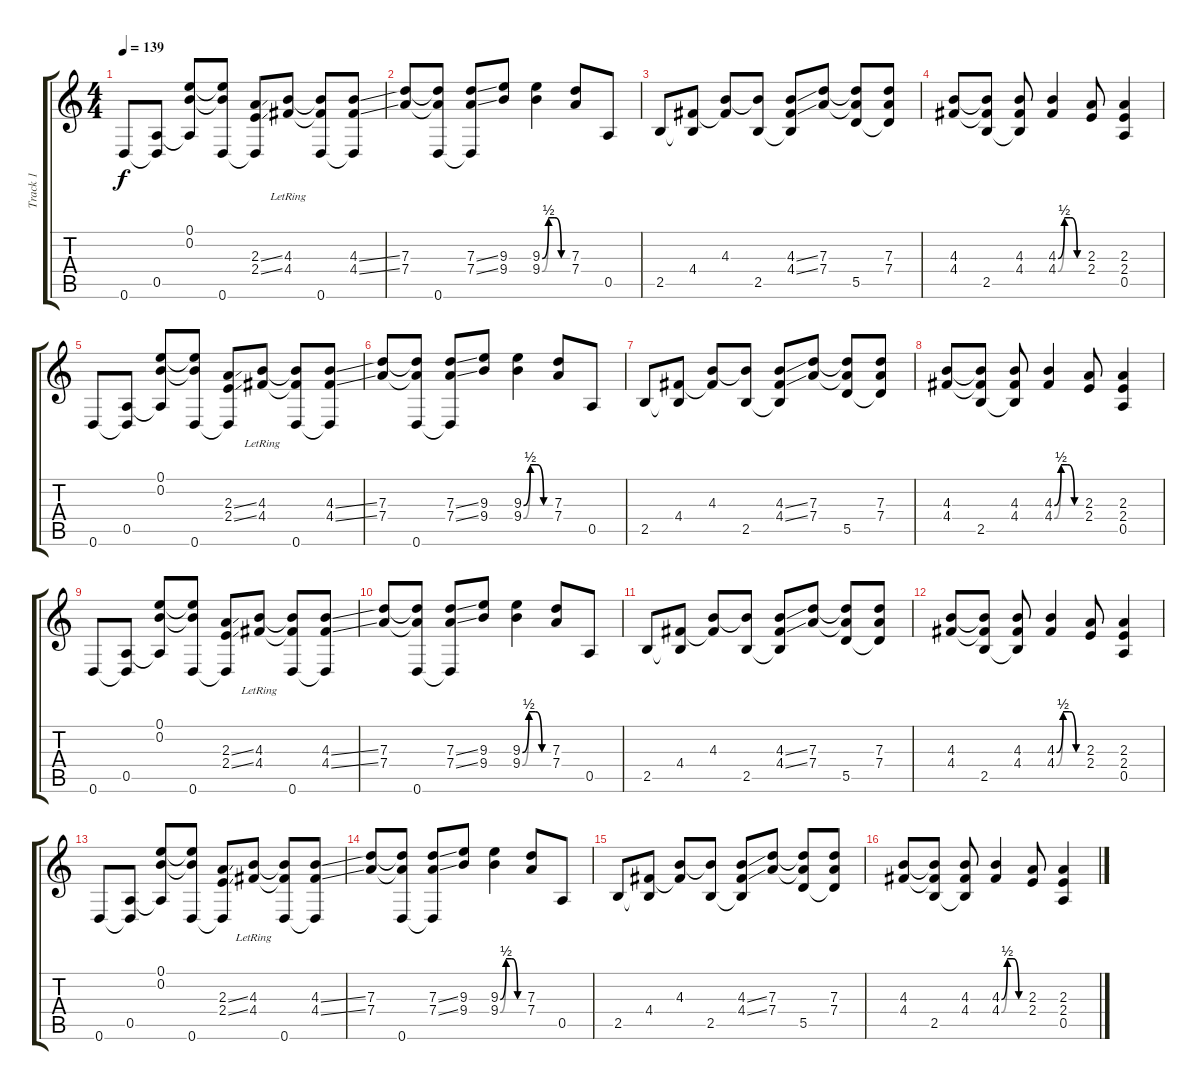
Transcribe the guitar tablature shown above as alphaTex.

\track ("Track 1" "Track 1") {instrument electricguitarjazz}
\staff {score tabs}
\tuning (E4 B3 G3 D3 A2 D2) {hide}
\ts (4 4)
\tempo 139
\clef g2
\ks c
0.6.8{dy f instrument electricguitarjazz} (0.5 0.6{t}).8 (0.1 0.2 0.5{t}).8 (0.1{t} 0.2{t} 0.6).8 (2.3{ss} 2.4{ss} 0.6{t}).8 (4.3{lr} 4.4{lr}).8 (4.3{t} 4.4{t} 0.6).8 (4.3{ss} 4.4{ss} 0.6{t}).8 |
(7.3 7.4).8 (7.3{t} 7.4{t} 0.6).8 (7.3{ss} 7.4{ss} 0.6{t}).8 (9.3 9.4).8 (9.3{be (custom 0 0 15 2 30 2 45 0 60 0)} 9.4{be (custom 0 0 15 2 30 2 45 0 60 0)}).4 (7.3 7.4).8 0.5.8 |
2.5.8 (4.4 2.5{t}).8 (4.3 4.4{t}).8 (4.3{t} 2.5).8 (4.3{ss} 4.4{ss} 2.5{t}).8 (7.3 7.4).8 (7.3{t} 7.4{t} 5.5).8 (7.3 7.4 5.5{t}).8 |
(4.3 4.4).8 (4.3{t} 4.4{t} 2.5).8 (4.3 4.4 2.5{t}).8 (4.3{be (custom 0 0 15 2 30 2 45 0 60 0)} 4.4{be (custom 0 0 15 2 30 2 45 0 60 0)}).4 (2.3 2.4).8 (2.3 2.4 0.5).4 |
0.6.8 (0.5 0.6{t}).8 (0.1 0.2 0.5{t}).8 (0.1{t} 0.2{t} 0.6).8 (2.3{ss} 2.4{ss} 0.6{t}).8 (4.3{lr} 4.4{lr}).8 (4.3{t} 4.4{t} 0.6).8 (4.3{ss} 4.4{ss} 0.6{t}).8 |
(7.3 7.4).8 (7.3{t} 7.4{t} 0.6).8 (7.3{ss} 7.4{ss} 0.6{t}).8 (9.3 9.4).8 (9.3{be (custom 0 0 15 2 30 2 45 0 60 0)} 9.4{be (custom 0 0 15 2 30 2 45 0 60 0)}).4 (7.3 7.4).8 0.5.8 |
2.5.8 (4.4 2.5{t}).8 (4.3 4.4{t}).8 (4.3{t} 2.5).8 (4.3{ss} 4.4{ss} 2.5{t}).8 (7.3 7.4).8 (7.3{t} 7.4{t} 5.5).8 (7.3 7.4 5.5{t}).8 |
(4.3 4.4).8 (4.3{t} 4.4{t} 2.5).8 (4.3 4.4 2.5{t}).8 (4.3{be (custom 0 0 15 2 30 2 45 0 60 0)} 4.4{be (custom 0 0 15 2 30 2 45 0 60 0)}).4 (2.3 2.4).8 (2.3 2.4 0.5).4 |
0.6.8 (0.5 0.6{t}).8 (0.1 0.2 0.5{t}).8 (0.1{t} 0.2{t} 0.6).8 (2.3{ss} 2.4{ss} 0.6{t}).8 (4.3{lr} 4.4{lr}).8 (4.3{t} 4.4{t} 0.6).8 (4.3{ss} 4.4{ss} 0.6{t}).8 |
(7.3 7.4).8 (7.3{t} 7.4{t} 0.6).8 (7.3{ss} 7.4{ss} 0.6{t}).8 (9.3 9.4).8 (9.3{be (custom 0 0 15 2 30 2 45 0 60 0)} 9.4{be (custom 0 0 15 2 30 2 45 0 60 0)}).4 (7.3 7.4).8 0.5.8 |
2.5.8 (4.4 2.5{t}).8 (4.3 4.4{t}).8 (4.3{t} 2.5).8 (4.3{ss} 4.4{ss} 2.5{t}).8 (7.3 7.4).8 (7.3{t} 7.4{t} 5.5).8 (7.3 7.4 5.5{t}).8 |
(4.3 4.4).8 (4.3{t} 4.4{t} 2.5).8 (4.3 4.4 2.5{t}).8 (4.3{be (custom 0 0 15 2 30 2 45 0 60 0)} 4.4{be (custom 0 0 15 2 30 2 45 0 60 0)}).4 (2.3 2.4).8 (2.3 2.4 0.5).4 |
0.6.8 (0.5 0.6{t}).8 (0.1 0.2 0.5{t}).8 (0.1{t} 0.2{t} 0.6).8 (2.3{ss} 2.4{ss} 0.6{t}).8 (4.3{lr} 4.4{lr}).8 (4.3{t} 4.4{t} 0.6).8 (4.3{ss} 4.4{ss} 0.6{t}).8 |
(7.3 7.4).8 (7.3{t} 7.4{t} 0.6).8 (7.3{ss} 7.4{ss} 0.6{t}).8 (9.3 9.4).8 (9.3{be (custom 0 0 15 2 30 2 45 0 60 0)} 9.4{be (custom 0 0 15 2 30 2 45 0 60 0)}).4 (7.3 7.4).8 0.5.8 |
2.5.8 (4.4 2.5{t}).8 (4.3 4.4{t}).8 (4.3{t} 2.5).8 (4.3{ss} 4.4{ss} 2.5{t}).8 (7.3 7.4).8 (7.3{t} 7.4{t} 5.5).8 (7.3 7.4 5.5{t}).8 |
(4.3 4.4).8 (4.3{t} 4.4{t} 2.5).8 (4.3 4.4 2.5{t}).8 (4.3{be (custom 0 0 15 2 30 2 45 0 60 0)} 4.4{be (custom 0 0 15 2 30 2 45 0 60 0)}).4 (2.3 2.4).8 (2.3 2.4 0.5).4
